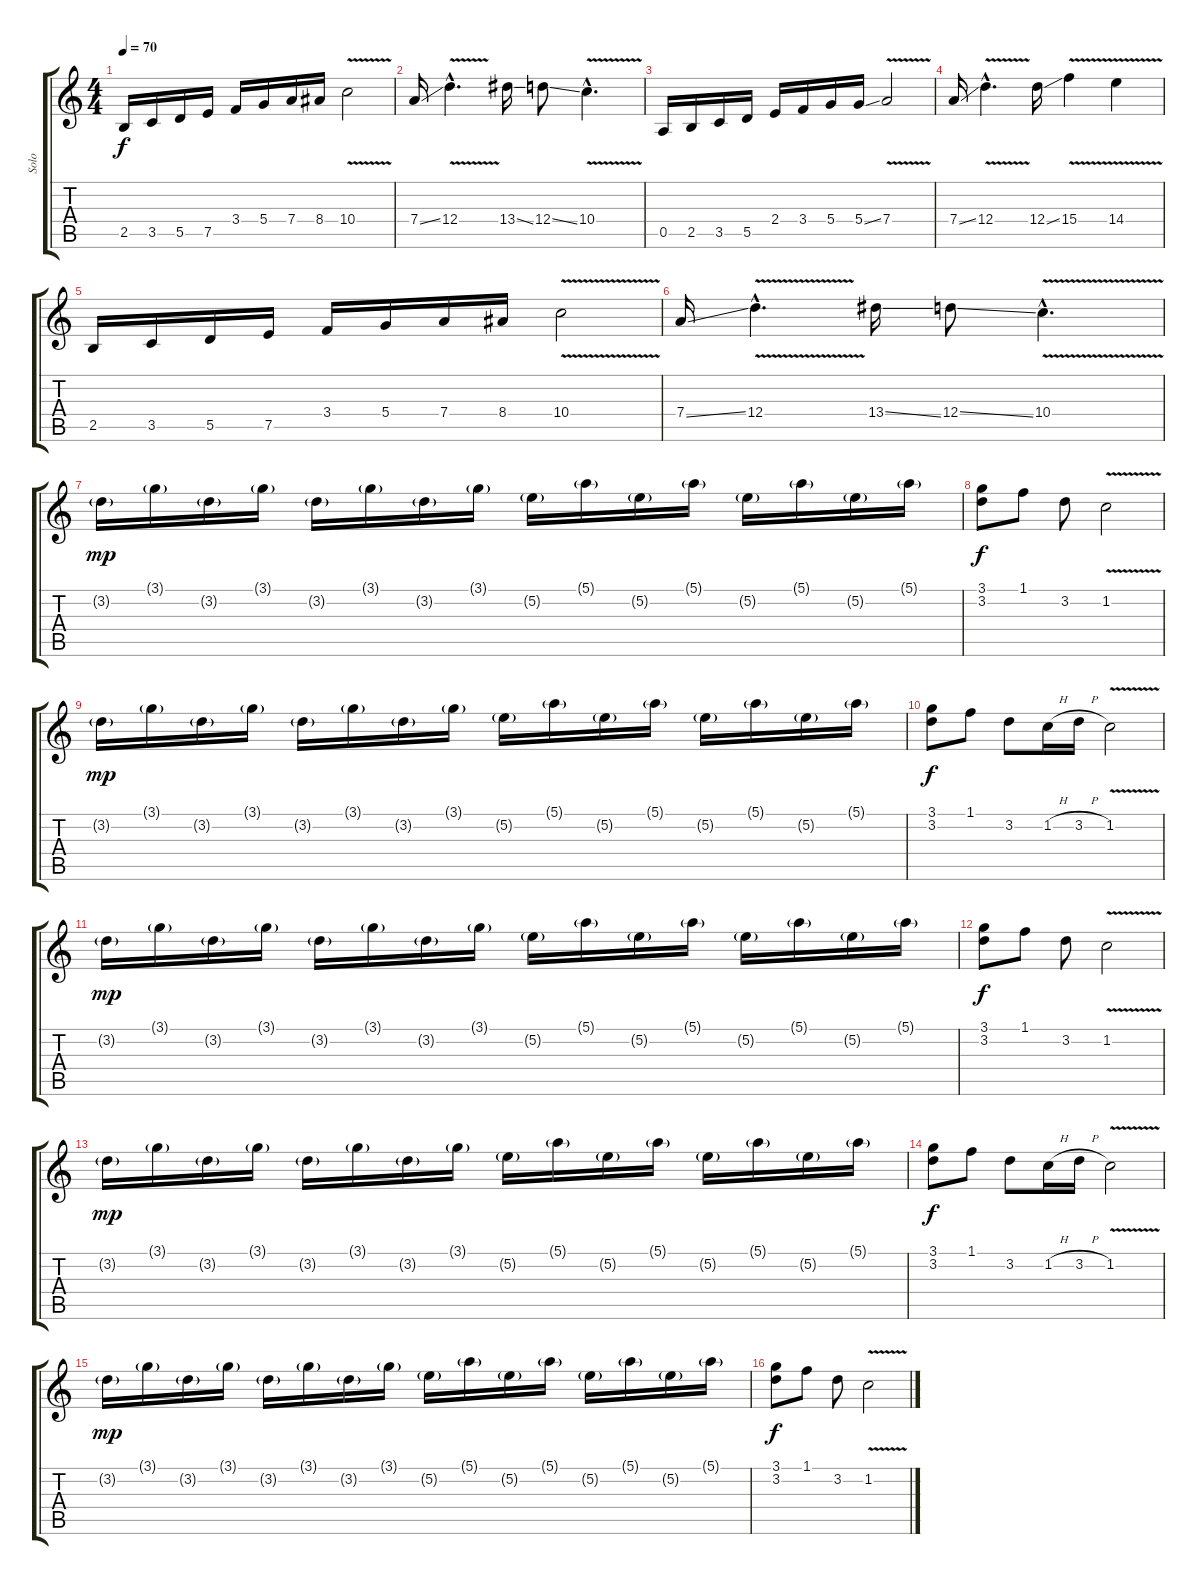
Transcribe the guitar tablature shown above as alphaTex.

\track ("Solo" "Solo") {instrument electricguitarjazz}
\staff {score tabs}
\tuning (E4 B3 G3 D3 A2 E2) {hide}
\ts (4 4)
\tempo 70
\clef g2
\ks c
2.5.16{dy f} 3.5.16 5.5.16 7.5.16 3.4.16 5.4.16 7.4.16 8.4.16 10.4{v}.2 |
7.4{ss}.16 12.4{v hac}.4{d} 13.4{ss}.16 12.4{ss}.8 10.4{v hac}.4{d} |
0.5.16 2.5.16 3.5.16 5.5.16 2.4.16 3.4.16 5.4.16 5.4{ss}.16 7.4{v}.2 |
7.4{ss}.16 12.4{v hac}.4{d} 12.4{ss}.16 15.4{v}.4 14.4{v}.4 |
2.5.16 3.5.16 5.5.16 7.5.16 3.4.16 5.4.16 7.4.16 8.4.16 10.4{v}.2 |
7.4{ss}.16 12.4{v hac}.4{d} 13.4{ss}.16 12.4{ss}.8 10.4{v hac}.4{d} |
3.2{g}.16{dy mp} 3.1{g}.16 3.2{g}.16 3.1{g}.16 3.2{g}.16 3.1{g}.16 3.2{g}.16 3.1{g}.16 5.2{g}.16 5.1{g}.16 5.2{g}.16 5.1{g}.16 5.2{g}.16 5.1{g}.16 5.2{g}.16 5.1{g}.16 |
(3.1 3.2).8{dy f} 1.1.8 3.2.8 1.2{v}.2 |
3.2{g}.16{dy mp} 3.1{g}.16 3.2{g}.16 3.1{g}.16 3.2{g}.16 3.1{g}.16 3.2{g}.16 3.1{g}.16 5.2{g}.16 5.1{g}.16 5.2{g}.16 5.1{g}.16 5.2{g}.16 5.1{g}.16 5.2{g}.16 5.1{g}.16 |
(3.1 3.2).8{dy f} 1.1.8 3.2.8 1.2{h}.16 3.2{h}.16 1.2{v}.2 |
3.2{g}.16{dy mp} 3.1{g}.16 3.2{g}.16 3.1{g}.16 3.2{g}.16 3.1{g}.16 3.2{g}.16 3.1{g}.16 5.2{g}.16 5.1{g}.16 5.2{g}.16 5.1{g}.16 5.2{g}.16 5.1{g}.16 5.2{g}.16 5.1{g}.16 |
(3.1 3.2).8{dy f} 1.1.8 3.2.8 1.2{v}.2 |
3.2{g}.16{dy mp} 3.1{g}.16 3.2{g}.16 3.1{g}.16 3.2{g}.16 3.1{g}.16 3.2{g}.16 3.1{g}.16 5.2{g}.16 5.1{g}.16 5.2{g}.16 5.1{g}.16 5.2{g}.16 5.1{g}.16 5.2{g}.16 5.1{g}.16 |
(3.1 3.2).8{dy f} 1.1.8 3.2.8 1.2{h}.16 3.2{h}.16 1.2{v}.2 |
3.2{g}.16{dy mp} 3.1{g}.16 3.2{g}.16 3.1{g}.16 3.2{g}.16 3.1{g}.16 3.2{g}.16 3.1{g}.16 5.2{g}.16 5.1{g}.16 5.2{g}.16 5.1{g}.16 5.2{g}.16 5.1{g}.16 5.2{g}.16 5.1{g}.16 |
(3.1 3.2).8{dy f} 1.1.8 3.2.8 1.2{v}.2
